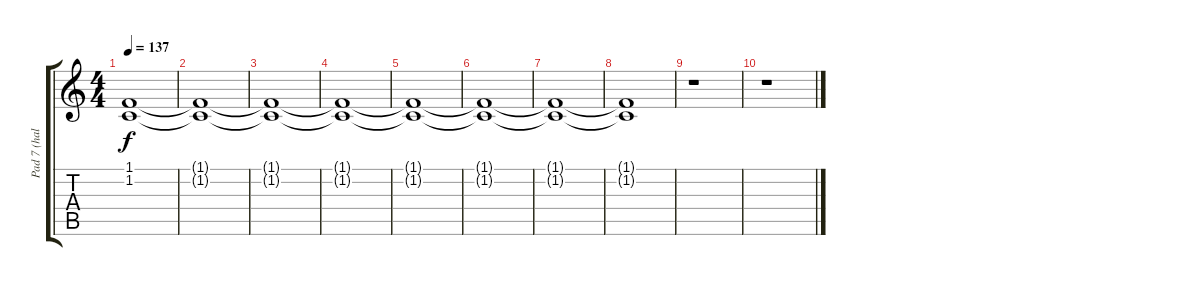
\track ("Pad 7 (halo)" "Pad 7 (hal") {instrument pad7halo}
\staff {score tabs}
\tuning (E4 B3 G3 D3 A2 E2) {hide}
\ts (4 4)
\tempo 137
\clef g2
\ks c
(1.1{t} 1.2{t}).1{dy f} |
(1.1{t} 1.2{t}).1 |
(1.1{t} 1.2{t}).1 |
(1.1{t} 1.2{t}).1 |
(1.1{t} 1.2{t}).1 |
(1.1{t} 1.2{t}).1 |
(1.1{t} 1.2{t}).1 |
(1.1{t} 1.2{t}).1 |
r.1 |
r.1
